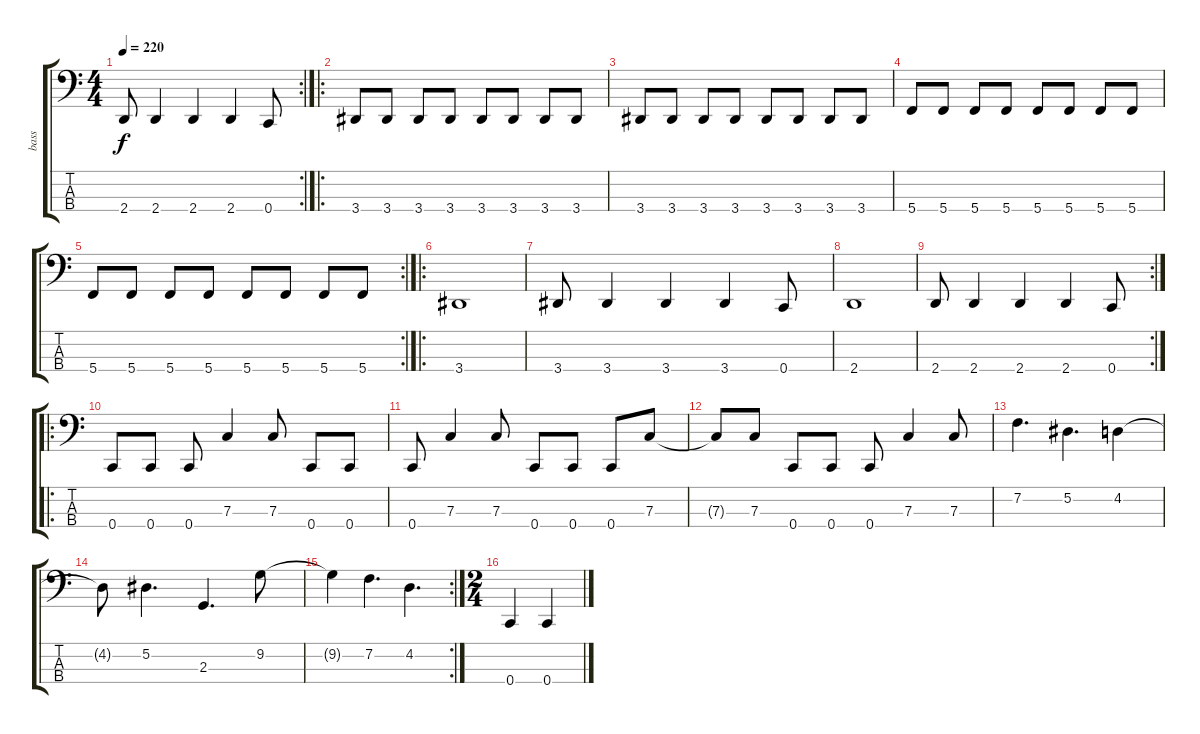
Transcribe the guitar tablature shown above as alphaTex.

\track ("bass" "bass") {instrument electricbassfinger}
\staff {score tabs}
\tuning (Eb2 Bb1 F1 C1) {hide}
\rc 2
\ts (4 4)
\tempo 220
\clef f4
\ks c
2.4.8{dy f} 2.4.4 2.4.4 2.4.4 0.4.8 |
\ro
3.4.8 3.4.8 3.4.8 3.4.8 3.4.8 3.4.8 3.4.8 3.4.8 |
3.4.8 3.4.8 3.4.8 3.4.8 3.4.8 3.4.8 3.4.8 3.4.8 |
5.4.8 5.4.8 5.4.8 5.4.8 5.4.8 5.4.8 5.4.8 5.4.8 |
\rc 2
5.4.8 5.4.8 5.4.8 5.4.8 5.4.8 5.4.8 5.4.8 5.4.8 |
\ro
3.4.1 |
3.4.8 3.4.4 3.4.4 3.4.4 0.4.8 |
2.4.1 |
\rc 2
2.4.8 2.4.4 2.4.4 2.4.4 0.4.8 |
\ro
0.4.8 0.4.8 0.4.8 7.3.4 7.3.8 0.4.8 0.4.8 |
0.4.8 7.3.4 7.3.8 0.4.8 0.4.8 0.4.8 7.3.8 |
7.3{t}.8 7.3.8 0.4.8 0.4.8 0.4.8 7.3.4 7.3.8 |
7.2.4{d} 5.2.4{d} 4.2.4 |
4.2{t}.8 5.2.4{d} 2.3.4{d} 9.2.8 |
\rc 2
9.2{t}.4 7.2.4{d} 4.2.4{d} |
\ts (2 4)
0.4.4 0.4.4
